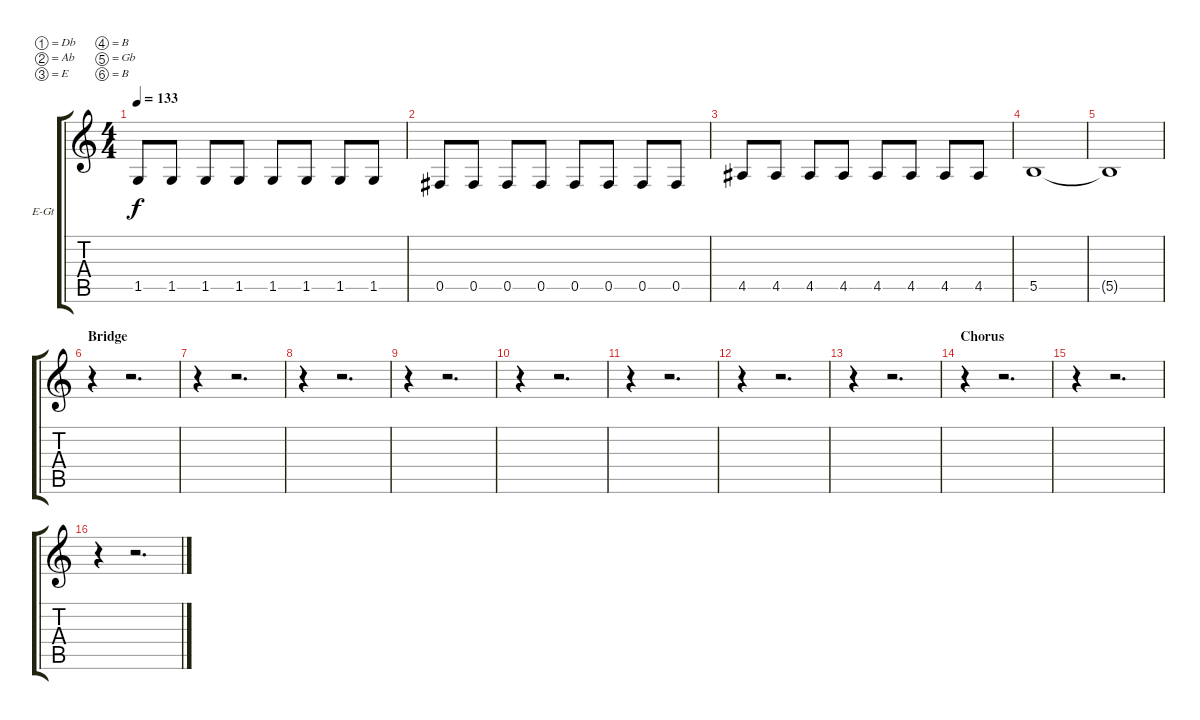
\bracketExtendMode groupsimilarinstruments
\firstSystemTrackNameOrientation horizontal
\otherSystemsTrackNameOrientation horizontal
\track ("Overdrive (interlude)" "E-Gt") {instrument overdrivenguitar}
\staff {score tabs}
\tuning (Db4 Ab3 E3 B2 Gb2 B1)
\ts (4 4)
\tempo 133
\clef g2
\ks c
1.5.8{dy f} 1.5.8 1.5.8 1.5.8 1.5.8 1.5.8 1.5.8 1.5.8 |
0.5.8 0.5.8 0.5.8 0.5.8 0.5.8 0.5.8 0.5.8 0.5.8 |
4.5.8 4.5.8 4.5.8 4.5.8 4.5.8 4.5.8 4.5.8 4.5.8 |
5.5.1 |
5.5{t}.1 |
\section ("" "Bridge")
r.4 r.2{d} |
r.4 r.2{d} |
r.4 r.2{d} |
r.4 r.2{d} |
r.4 r.2{d} |
r.4 r.2{d} |
r.4 r.2{d} |
r.4 r.2{d} |
\section ("" "Chorus")
r.4 r.2{d} |
r.4 r.2{d} |
r.4 r.2{d}
